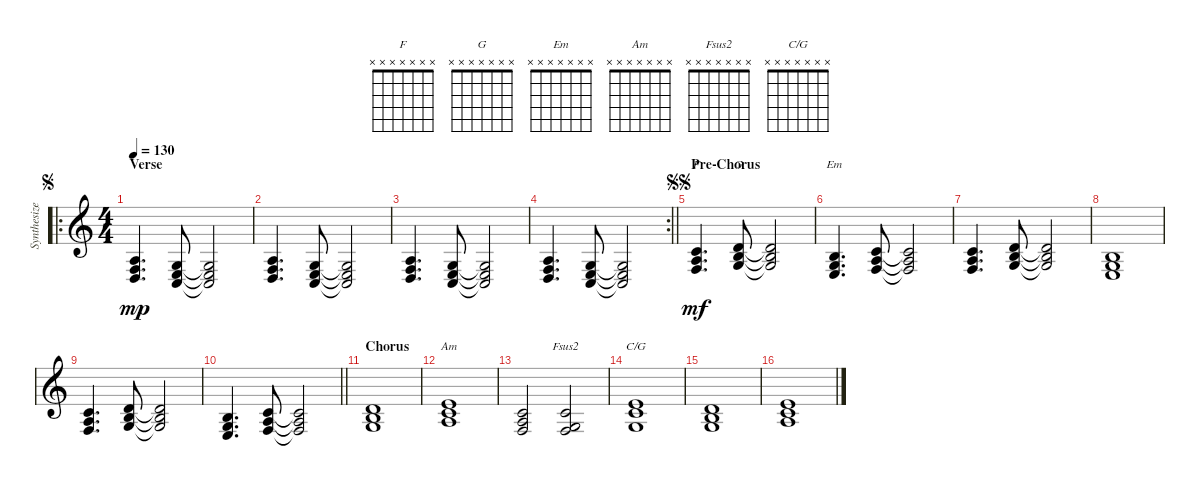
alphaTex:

\track ("Synthesizer" "Synthesize") {instrument fx3crystal}
\staff {score}
\tuning (E4 B3 G3 D3 A2 E2 B1) {hide}
\chord ("F" x x x x x x x)
\chord ("G" x x x x x x x)
\chord ("Em" x x x x x x x)
\chord ("Am" x x x x x x x)
\chord ("Fsus2" x x x x x x x)
\chord ("C/G" x x x x x x x)
\ro
\ts (4 4)
\section ("" "Verse")
\jump segno
\tempo 130
\clef g2
\ks c
(2.3 3.4 5.5).4{d dy mp} (0.3 2.4 3.5).8 (0.3{t} 2.4{t} 3.5{t}).2 |
(2.3 3.4 5.5).4{d} (0.3 2.4 3.5).8 (0.3{t} 2.4{t} 3.5{t}).2 |
(2.3 3.4 5.5).4{d} (0.3 2.4 3.5).8 (0.3{t} 2.4{t} 3.5{t}).2 |
\rc 2
\barLineRight lightlight
(2.3 3.4 5.5).4{d} (0.3 2.4 3.5).8 (0.3{t} 2.4{t} 3.5{t}).2 |
\section ("" "Pre-Chorus")
\jump segnosegno
(1.2 2.3 3.4).4{d ch "F" dy mf} (3.2 4.3 5.4).8{ch "G"} (3.2{t} 4.3{t} 5.4{t}).2 |
(0.2 0.3 2.4).4{d ch "Em"} (1.2 2.3 3.4).8 (1.2{t} 2.3{t} 3.4{t}).2 |
(1.2 2.3 3.4).4{d} (3.2 4.3 5.4).8 (3.2{t} 4.3{t} 5.4{t}).2 |
(0.2 0.3 2.4).1 |
(1.2 2.3 3.4).4{d} (3.2 4.3 5.4).8 (3.2{t} 4.3{t} 5.4{t}).2 |
\barLineRight lightlight
(0.2 0.3 2.4).4{d} (1.2 2.3 3.4).8 (1.2{t} 2.3{t} 3.4{t}).2 |
\section ("" "Chorus")
(3.2 4.3 5.4).1 |
(0.1 1.2 2.3).1{ch "Am"} |
(1.2 2.3 3.4).2 (1.2 0.3 3.4).2{ch "Fsus2"} |
(0.1 1.2 0.3).1{ch "C/G"} |
(3.2 4.3 5.4).1 |
(0.1 1.2 2.3).1
